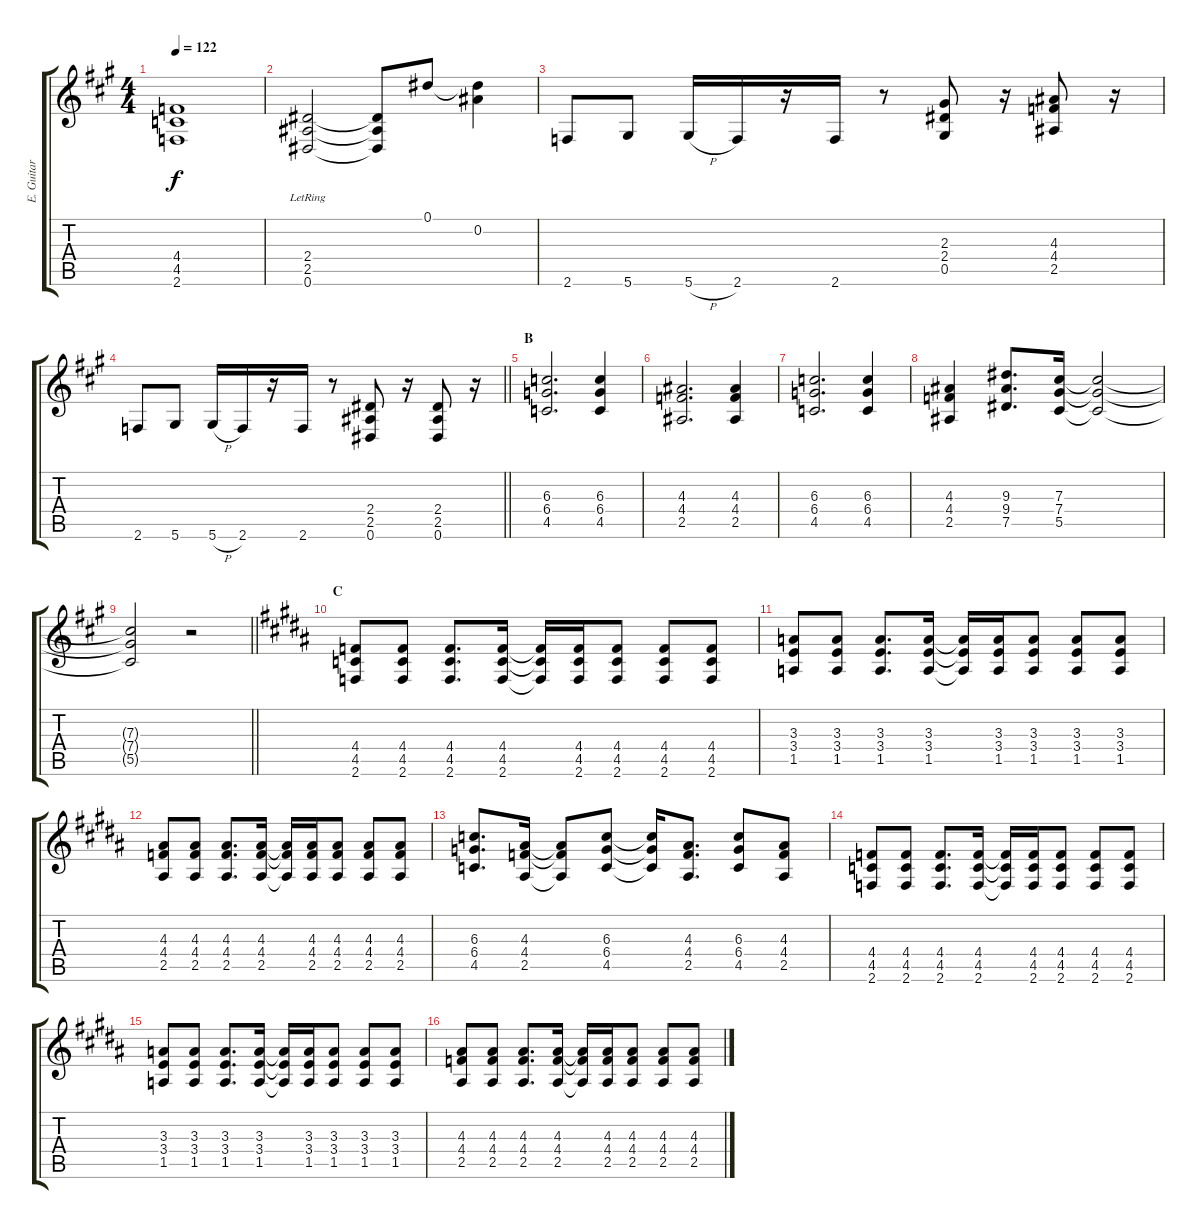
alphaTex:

\track ("E. Guitar I" "E. Guitar ") {instrument overdrivenguitar}
\staff {score tabs}
\tuning (Eb4 Bb3 Gb3 Db3 Ab2 Eb2) {hide}
\ts (4 4)
\tempo 122
\clef g2
\ks a
(4.4 4.5 2.6).1{dy f} |
(2.4{lr} 2.5{lr} 0.6{lr}).2 (2.4{t} 2.5{t} 0.6{t}).8 0.1.8 (0.1{t} 0.2).4 |
2.6.8 5.6.8 5.6{h}.16 2.6.16 r.16 2.6.16 r.8 (2.3 2.4 0.5).8 r.16 (4.3 4.4 2.5).8 r.16 |
\barLineRight lightlight
2.6.8 5.6.8 5.6{h}.16 2.6.16 r.16 2.6.16 r.8 (2.4 2.5 0.6).8 r.16 (2.4 2.5 0.6).8 r.16 |
\section ("" "B")
(6.3 6.4 4.5).2{d} (6.3 6.4 4.5).4 |
(4.3 4.4 2.5).2{d} (4.3 4.4 2.5).4 |
(6.3 6.4 4.5).2{d} (6.3 6.4 4.5).4 |
(4.3 4.4 2.5).4 (9.3 9.4 7.5).8{d} (7.3 7.4 5.5).16 (7.3{t} 7.4{t} 5.5{t}).2 |
\barLineRight lightlight
(7.3{t} 7.4{t} 5.5{t}).2 r.2 |
\section ("" "C")
\ks b
(4.4 4.5 2.6).8 (4.4 4.5 2.6).8 (4.4 4.5 2.6).8{d} (4.4 4.5 2.6).16 (4.4{t} 4.5{t} 2.6{t}).16 (4.4 4.5 2.6).16 (4.4 4.5 2.6).8 (4.4 4.5 2.6).8 (4.4 4.5 2.6).8 |
(3.3 3.4 1.5).8 (3.3 3.4 1.5).8 (3.3 3.4 1.5).8{d} (3.3 3.4 1.5).16 (3.3{t} 3.4{t} 1.5{t}).16 (3.3 3.4 1.5).16 (3.3 3.4 1.5).8 (3.3 3.4 1.5).8 (3.3 3.4 1.5).8 |
(4.3 4.4 2.5).8 (4.3 4.4 2.5).8 (4.3 4.4 2.5).8{d} (4.3 4.4 2.5).16 (4.3{t} 4.4{t} 2.5{t}).16 (4.3 4.4 2.5).16 (4.3 4.4 2.5).8 (4.3 4.4 2.5).8 (4.3 4.4 2.5).8 |
(6.3 6.4 4.5).8{d} (4.3 4.4 2.5).16 (4.3{t} 4.4{t} 2.5{t}).8 (6.3 6.4 4.5).8 (6.3{t} 6.4{t} 4.5{t}).16 (4.3 4.4 2.5).8{d} (6.3 6.4 4.5).8 (4.3 4.4 2.5).8 |
(4.4 4.5 2.6).8 (4.4 4.5 2.6).8 (4.4 4.5 2.6).8{d} (4.4 4.5 2.6).16 (4.4{t} 4.5{t} 2.6{t}).16 (4.4 4.5 2.6).16 (4.4 4.5 2.6).8 (4.4 4.5 2.6).8 (4.4 4.5 2.6).8 |
(3.3 3.4 1.5).8 (3.3 3.4 1.5).8 (3.3 3.4 1.5).8{d} (3.3 3.4 1.5).16 (3.3{t} 3.4{t} 1.5{t}).16 (3.3 3.4 1.5).16 (3.3 3.4 1.5).8 (3.3 3.4 1.5).8 (3.3 3.4 1.5).8 |
(4.3 4.4 2.5).8 (4.3 4.4 2.5).8 (4.3 4.4 2.5).8{d} (4.3 4.4 2.5).16 (4.3{t} 4.4{t} 2.5{t}).16 (4.3 4.4 2.5).16 (4.3 4.4 2.5).8 (4.3 4.4 2.5).8 (4.3 4.4 2.5).8
